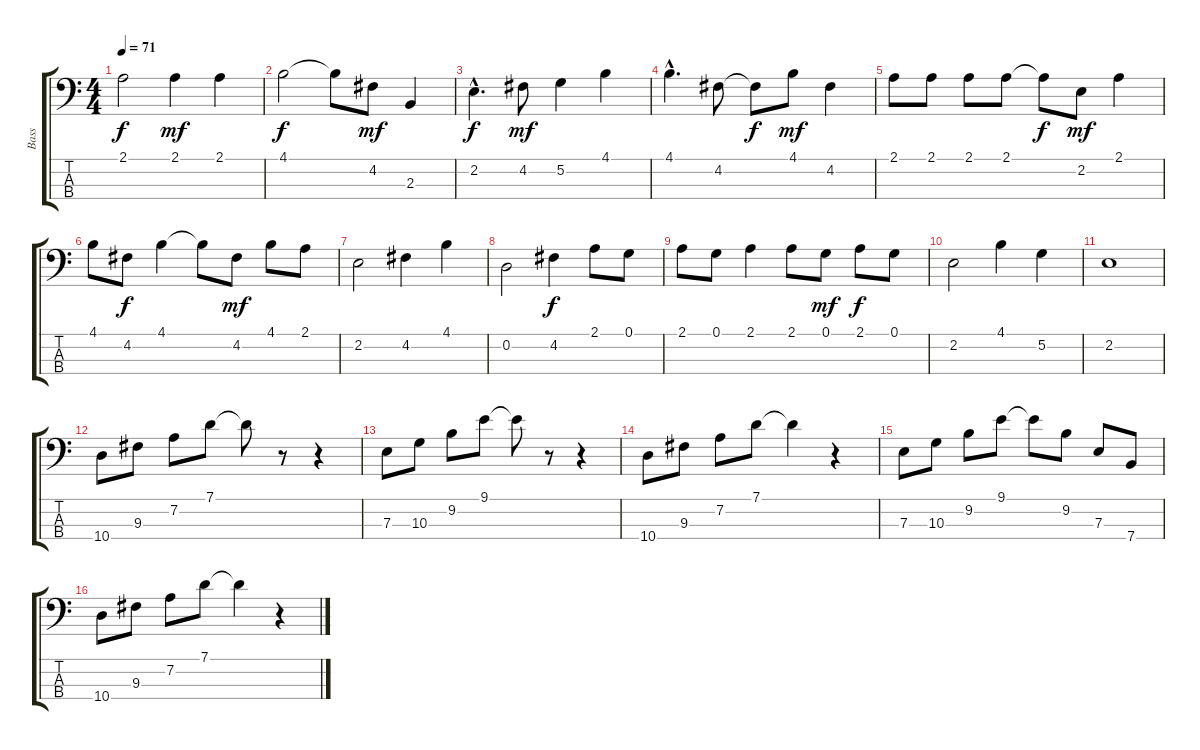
\track ("Bass" "Bass") {instrument electricbassfinger}
\staff {score tabs}
\tuning (G2 D2 A1 E1) {hide}
\ts (4 4)
\tempo 71
\clef f4
\ks c
2.1.2{dy f} 2.1.4{dy mf} 2.1.4 |
4.1.2{dy f} 4.1{t}.8 4.2.8{dy mf} 2.3.4 |
2.2{hac}.4{d dy f} 4.2.8{dy mf} 5.2.4 4.1.4 |
4.1{hac}.4{d} 4.2.8 4.2{t}.8{dy f} 4.1.8{dy mf} 4.2.4 |
2.1.8 2.1.8 2.1.8 2.1.8 2.1{t}.8{dy f} 2.2.8{dy mf} 2.1.4 |
4.1.8 4.2.8{dy f} 4.1.4 4.1{t}.8 4.2.8{dy mf} 4.1.8 2.1.8 |
2.2.2 4.2.4 4.1.4 |
0.2.2 4.2.4{dy f} 2.1.8 0.1.8 |
2.1.8 0.1.8 2.1.4 2.1.8 0.1.8{dy mf} 2.1.8{dy f} 0.1.8 |
2.2.2 4.1.4 5.2.4 |
2.2.1 |
10.4.8 9.3.8 7.2.8 7.1.8 7.1{t}.8 r.8 r.4 |
7.3.8 10.3.8 9.2.8 9.1.8 9.1{t}.8 r.8 r.4 |
10.4.8 9.3.8 7.2.8 7.1.8 7.1{t}.4 r.4 |
7.3.8 10.3.8 9.2.8 9.1.8 9.1{t}.8 9.2.8 7.3.8 7.4.8 |
10.4.8 9.3.8 7.2.8 7.1.8 7.1{t}.4 r.4
